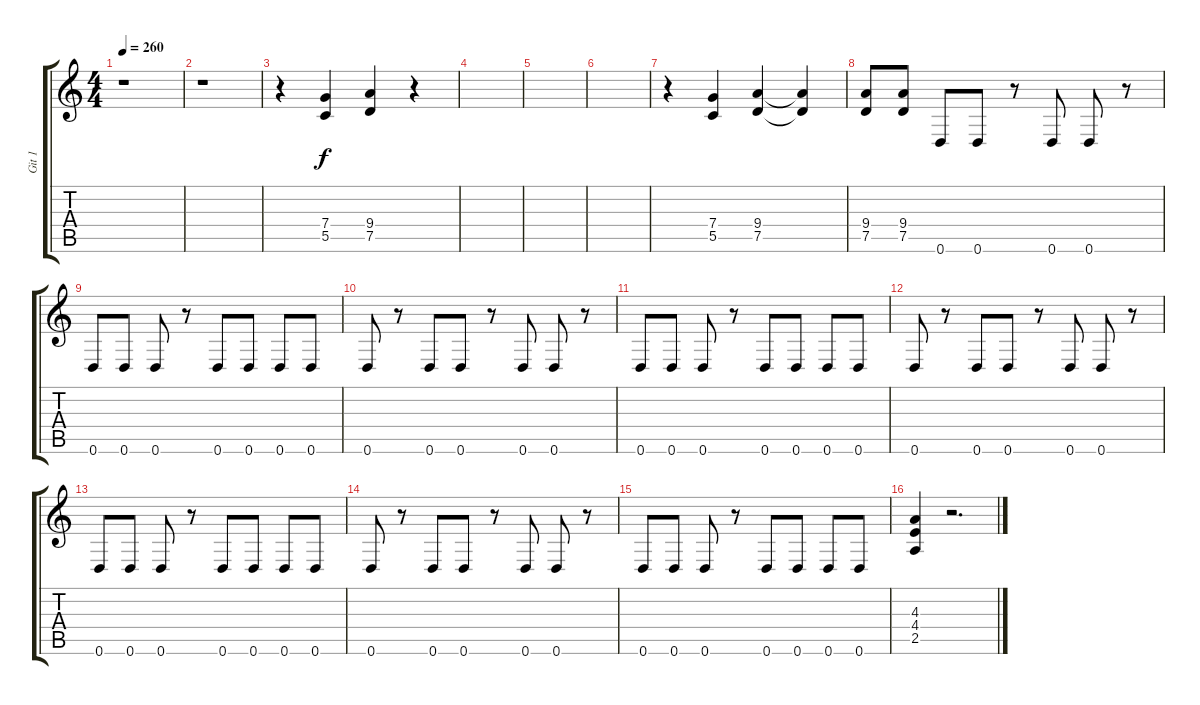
\track ("Git 1" "Git 1") {instrument distortionguitar}
\staff {score tabs}
\tuning (D4 A3 F3 C3 G2 D2) {hide}
\ts (4 4)
\tempo 260
\clef g2
\ks c
r.1{dy f} |
r.1 |
r.4 (7.4 5.5).4 (9.4 7.5).4 r.4 |
|
|
|
r.4 (7.4 5.5).4 (9.4 7.5).4 (9.4{t} 7.5{t}).4 |
(9.4 7.5).8 (9.4 7.5).8 0.6.8 0.6.8 r.8 0.6.8 0.6.8 r.8 |
0.6.8 0.6.8 0.6.8 r.8 0.6.8 0.6.8 0.6.8 0.6.8 |
0.6.8 r.8 0.6.8 0.6.8 r.8 0.6.8 0.6.8 r.8 |
0.6.8 0.6.8 0.6.8 r.8 0.6.8 0.6.8 0.6.8 0.6.8 |
0.6.8 r.8 0.6.8 0.6.8 r.8 0.6.8 0.6.8 r.8 |
0.6.8 0.6.8 0.6.8 r.8 0.6.8 0.6.8 0.6.8 0.6.8 |
0.6.8 r.8 0.6.8 0.6.8 r.8 0.6.8 0.6.8 r.8 |
0.6.8 0.6.8 0.6.8 r.8 0.6.8 0.6.8 0.6.8 0.6.8 |
(4.3 4.4 2.5).4 r.2{d}
